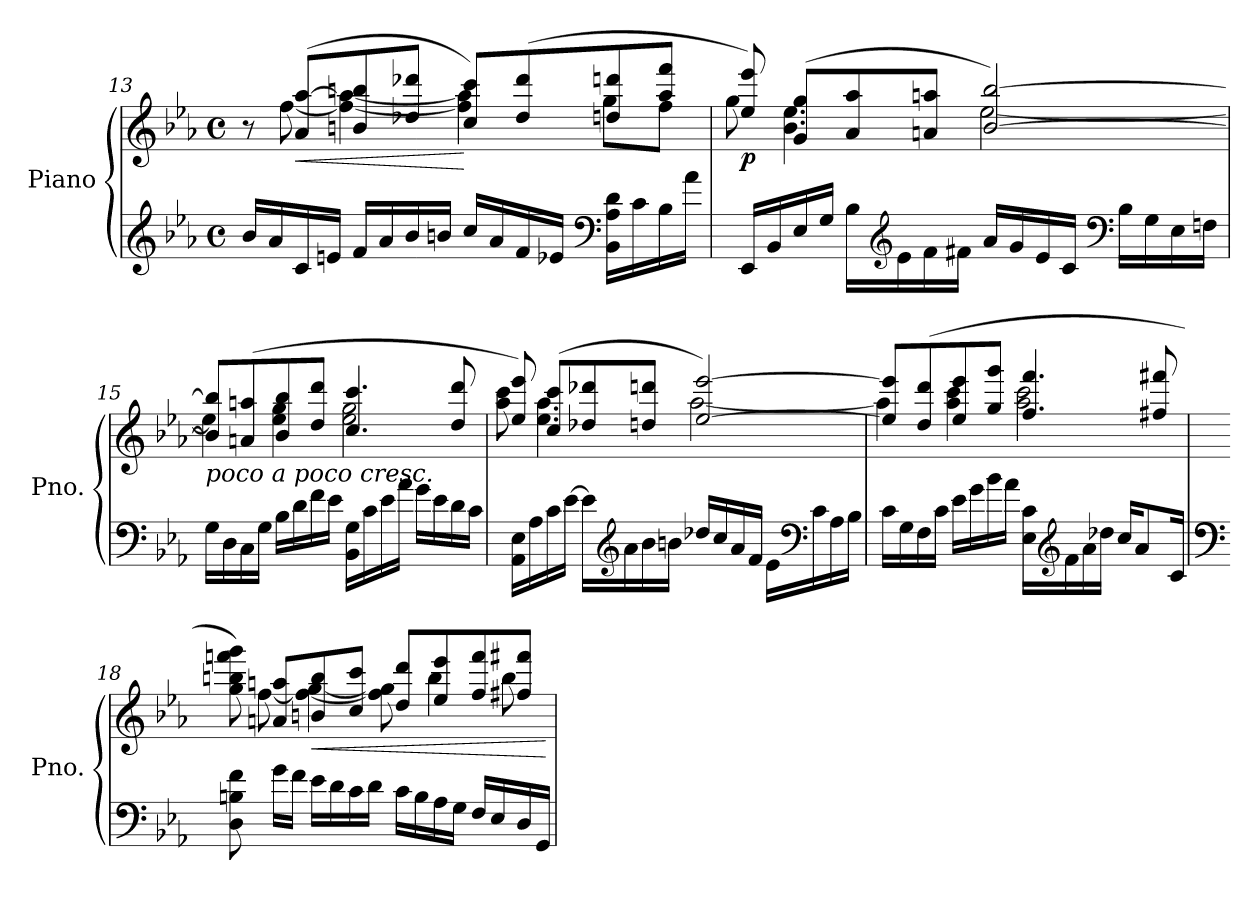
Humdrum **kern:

**kern	**kern	**dynam
*part1	*part1	*part1
*staff2	*staff1	*staff1/2
*I"Piano	*	*
*I'Pno.	*	*
!!LO:LB:g=z
*clefG2	*clefG2	*
*k[b-e-a-]	*k[b-e-a-]	*
*M4/4	*M4/4	*
*met(c)	*met(c)	*
=13	=13	=13
*	*^	*
16b-/LL	8r	8ryy	.
16a-/	.	.	.
!	!	!	!LO:HP:b
16c/	(>8a-/ [8aa-/L	[8ff\	<
16en/JJ	.	.	.
16f/LL	8bn/ 8bbn/	4ff\_ 4aa-\_	.
16a-/	.	.	.
16b-/	8dd-X/ 8ddd-X/J	.	.
16bn/JJ	.	.	.
16cc/LL	8cc/ 8ccc/L)	4ff\] 4aa-\]	[
16a-/	.	.	.
16f/	(>8dd-/ 8ddd-/	.	.
16e-X/JJ	.	.	.
*clefF4	*	*	*
16BB-\ 16A-\ 16d\LL	8ddn/ 8dddn/	8gg\L	.
16c\	.	.	.
16B-\	8aa-/ 8fff/J	8ff\J	.
16a-\JJ	.	.	.
=14	=14	=14	=14
!	!	!	!LO:DY:b
16EE-/LL	8ee-/ 8eee-/)	8gg\	p
16BB-/	.	.	.
16E-/	(>8g/ 8gg/L	4.b-\ 4.ee-\	.
16G/JJ	.	.	.
16B-\LL	8a-/ 8aa-/	.	.
*clefG2	*	*	*
16e-\	.	.	.
16f\	8an/ 8aan/J	.	.
16f#X\JJ	.	.	.
16a-/LL	[2b-/ [2bb-/)	[2ee-\	.
16g/	.	.	.
16e-/	.	.	.
16c/JJ	.	.	.
*clefF4	*	*	*
16B-\LL	.	.	.
16G\	.	.	.
16E-\	.	.	.
16Fn\JJ	.	.	.
!!LO:LB:g=z	!!
=15	=15	=15	=15
!LO:TX:a:i:t=poco a poco cresc.	!	!	!
16G\LL	8b-/] 8bb-/]L	4ee-\]	.
16D\	.	.	.
16C\	(>8an/ 8aan/	.	.
16G\JJ	.	.	.
16B-\LL	8b-/ 8bb-/	4ee-\ 4gg\	.
16d\	.	.	.
16f\	8dd/ 8ddd/J	.	.
16e-\JJ	.	.	.
16BB-\ 16G\LL	4.cc/ 4.ccc/	2ee-\ 2gg\	.
16c\	.	.	.
16e-\	.	.	.
16a-\JJ	.	.	.
16g\LL	.	.	.
16e-\	.	.	.
16d\	8dd/ 8ddd/	.	.
16c\JJ	.	.	.
=16	=16	=16	=16
16AA-\ 16E-\LL	8ee-/ 8eee-/)	8aa-\ 8ccc\	.
16A-\	.	.	.
16c\	(>8cc/ 8ccc/L	4.ee-\ 4.aa-\	.
[16e-\JJ	.	.	.
16e-\LL]	8dd-X/ 8ddd-X/	.	.
*clefG2	*	*	*
16a-\	.	.	.
16b-\	8ddn/ 8dddn/J	.	.
16bn\JJ	.	.	.
16dd-X/LL	[2ee-/ [2eee-/)	[2aa-\	.
16cc/	.	.	.
16a-/	.	.	.
16f/JJ	.	.	.
16e-\LL	.	.	.
*clefF4	*	*	*
16c\	.	.	.
16A-\	.	.	.
16B-\JJ	.	.	.
!!LO:LB:g=z	!!
=17	=17	=17	=17
16c\LL	8ee-/] 8eee-/]L	4aa-\]	.
16G\	.	.	.
16F\	(>8dd/ 8ddd/	.	.
16c\JJ	.	.	.
16e-\LL	8ee-/ 8eee-/	4aa-\ 4ccc\	.
16g\	.	.	.
16b-\	8gg/ 8ggg/J	.	.
16a-\JJ	.	.	.
16E-\ 16c\LL	4.ff/ 4.fff/	2aa-\ 2ccc\	.
*clefG2	*	*	*
16f\	.	.	.
16a-\	.	.	.
16dd-X\JJ	.	.	.
16cc/KL	.	.	.
8a-/	.	.	.
.	8ff#X/ 8fff#X/	.	.
16c/Jk	.	.	.
=18	=18	=18	=18
*clefF4	*	*	*
8D\ 8Bn\ 8f\	8gg\ 8bbn\ 8fffn\ 8ggg\)	8ryy	.
16g\LL	8an/ 8aan/L	[8ff\	.
16f\JJ	.	.	.
!	!	!	!LO:HP:b
16e-\LL	8bn/ 8bb/	4ff\_ [4gg\	<
16d\	.	.	.
16c\	8cc/ 8ccc/J	.	.
16d\JJ	.	.	.
16c\LL	8dd/ 8ddd/L	8ff\] 8gg\]	.
16B\	.	.	.
16A-\	8ee-/ 8eee-/	4bb\	.
16G\JJ	.	.	.
16F/LL	8ff/ 8fff/	.	.
16E-/	.	.	.
16D/	8ff#X/ 8fff#X/J	8bb\	.
16GG/JJ	.	.	.
*	*v	*v	*
.	.	[
=	=	=
*-	*-	*-
